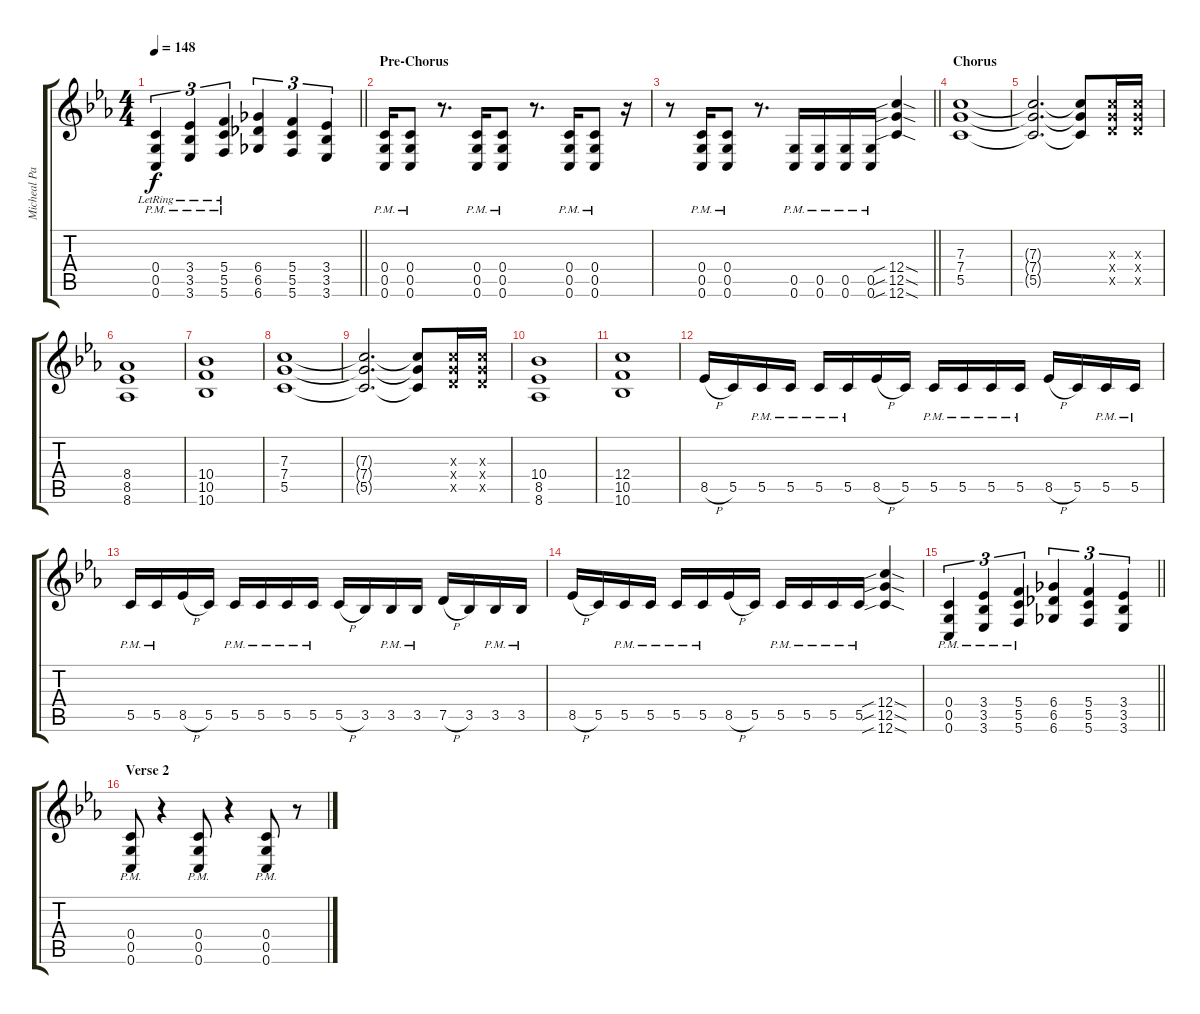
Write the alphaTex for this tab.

\track ("Micheal Paget" "Micheal Pa") {instrument distortionguitar}
\staff {score tabs}
\tuning (D4 A3 F3 C3 G2 C2) {hide}
\ts (4 4)
\tempo 148
\clef g2
\barLineRight lightlight
\ks eb
(0.4{pm lr} 0.5{pm lr} 0.6{pm lr}).4{tu (3 2) dy f} (3.4{pm lr} 3.5{pm lr} 3.6{pm lr}).4{tu (3 2)} (5.4{pm lr} 5.5{pm lr} 5.6{pm lr}).4{tu (3 2)} (6.4 6.5 6.6).4{tu (3 2)} (5.4 5.5 5.6).4{tu (3 2)} (3.4 3.5 3.6).4{tu (3 2)} |
\section ("" "Pre-Chorus")
(0.4{pm} 0.5{pm} 0.6{pm}).16 (0.4{pm} 0.5{pm} 0.6{pm}).8 r.8{d} (0.4{pm} 0.5{pm} 0.6{pm}).16 (0.4{pm} 0.5{pm} 0.6{pm}).8 r.8{d} (0.4{pm} 0.5{pm} 0.6{pm}).16 (0.4{pm} 0.5{pm} 0.6{pm}).8 r.16 |
\barLineRight lightlight
r.8 (0.4{pm} 0.5{pm} 0.6{pm}).16 (0.4{pm} 0.5{pm} 0.6{pm}).8 r.8{d} (0.5{pm} 0.6{pm}).16 (0.5{pm} 0.6{pm}).16 (0.5{pm} 0.6{pm}).16 (0.5{pm} 0.6{pm}).16 (12.4{sib sod} 12.5{sib sod} 12.6{sib sod}).4 |
\section ("" "Chorus")
(7.3 7.4 5.5).1 |
(7.3{t} 7.4{t} 5.5{t}).2{d} (7.3{t} 7.4{t} 5.5{t}).8 (7.3{x} 7.4{x} 7.5{x}).16 (7.3{x} 7.4{x} 7.5{x}).16 |
(8.4 8.5 8.6).1 |
(10.4 10.5 10.6).1 |
(7.3 7.4 5.5).1 |
(7.3{t} 7.4{t} 5.5{t}).2{d} (7.3{t} 7.4{t} 5.5{t}).8 (7.3{x} 7.4{x} 7.5{x}).16 (7.3{x} 7.4{x} 7.5{x}).16 |
(10.4 8.5 8.6).1 |
(12.4 10.5 10.6).1 |
8.5{h}.16 5.5.16 5.5{pm}.16 5.5{pm}.16 5.5{pm}.16 5.5{pm}.16 8.5{h}.16 5.5.16 5.5{pm}.16 5.5{pm}.16 5.5{pm}.16 5.5{pm}.16 8.5{h}.16 5.5.16 5.5{pm}.16 5.5{pm}.16 |
5.5{pm}.16 5.5{pm}.16 8.5{h}.16 5.5.16 5.5{pm}.16 5.5{pm}.16 5.5{pm}.16 5.5{pm}.16 5.5{h}.16 3.5.16 3.5{pm}.16 3.5{pm}.16 7.5{h}.16 3.5.16 3.5{pm}.16 3.5{pm}.16 |
8.5{h}.16 5.5.16 5.5{pm}.16 5.5{pm}.16 5.5{pm}.16 5.5{pm}.16 8.5{h}.16 5.5.16 5.5{pm}.16 5.5{pm}.16 5.5{pm}.16 5.5{pm}.16 (12.4{sib sod} 12.5{sib sod} 12.6{sib sod}).4 |
\barLineRight lightlight
(0.4{pm} 0.5{pm} 0.6{pm}).4{tu (3 2)} (3.4{pm} 3.5{pm} 3.6{pm}).4{tu (3 2)} (5.4{pm} 5.5{pm} 5.6{pm}).4{tu (3 2)} (6.4 6.5 6.6).4{tu (3 2)} (5.4 5.5 5.6).4{tu (3 2)} (3.4 3.5 3.6).4{tu (3 2)} |
\section ("" "Verse 2")
(0.4{pm} 0.5{pm} 0.6{pm}).8 r.4 (0.4{pm} 0.5{pm} 0.6{pm}).8 r.4 (0.4{pm} 0.5{pm} 0.6{pm}).8 r.8
